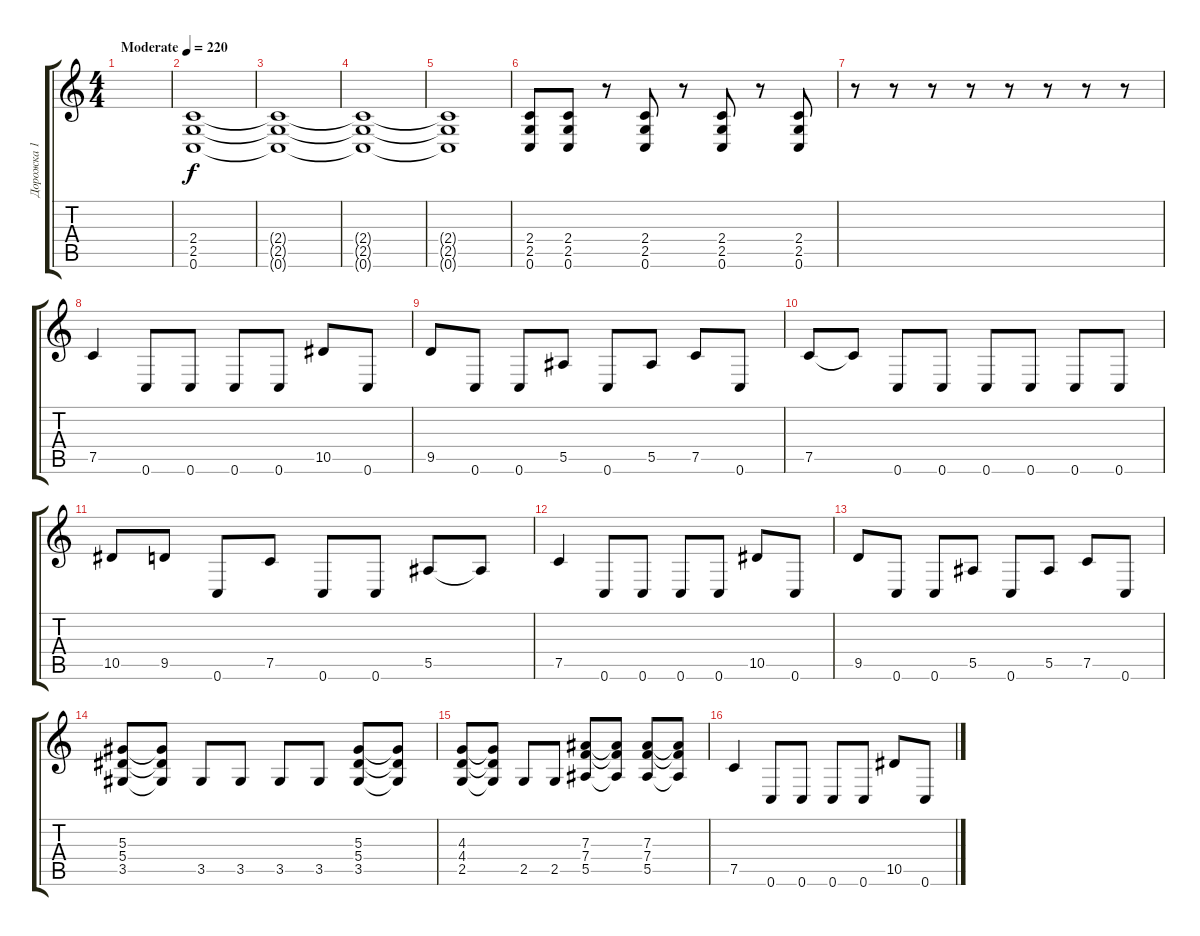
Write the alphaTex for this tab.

\track ("Дорожка 1" "Дорожка 1") {instrument distortionguitar}
\staff {score tabs}
\tuning (C4 G3 Eb3 Bb2 F2 C2) {hide}
\ts (4 4)
\tempo (220 "Moderate")
\clef g2
\ks c
|
(2.4 2.5 0.6).1 |
(2.4{t} 2.5{t} 0.6{t}).1 |
(2.4{t} 2.5{t} 0.6{t}).1 |
(2.4{t} 2.5{t} 0.6{t}).1 |
(2.4 2.5 0.6).8 (2.4 2.5 0.6).8 r.8 (2.4 2.5 0.6).8 r.8 (2.4 2.5 0.6).8 r.8 (2.4 2.5 0.6).8 |
r.8 r.8 r.8 r.8 r.8 r.8 r.8 r.8 |
7.5.4 0.6.8 0.6.8 0.6.8 0.6.8 10.5.8 0.6.8 |
9.5.8 0.6.8 0.6.8 5.5.8 0.6.8 5.5.8 7.5.8 0.6.8 |
7.5.8 7.5{t}.8 0.6.8 0.6.8 0.6.8 0.6.8 0.6.8 0.6.8 |
10.5.8 9.5.8 0.6.8 7.5.8 0.6.8 0.6.8 5.5.8 5.5{t}.8 |
7.5.4 0.6.8 0.6.8 0.6.8 0.6.8 10.5.8 0.6.8 |
9.5.8 0.6.8 0.6.8 5.5.8 0.6.8 5.5.8 7.5.8 0.6.8 |
(5.3 5.4 3.5).8 (5.3{t} 5.4{t} 3.5{t}).8 3.5.8 3.5.8 3.5.8 3.5.8 (5.3 5.4 3.5).8 (5.3{t} 5.4{t} 3.5{t}).8 |
(4.3 4.4 2.5).8 (4.3{t} 4.4{t} 2.5{t}).8 2.5.8 2.5.8 (7.3 7.4 5.5).8 (7.3{t} 7.4{t} 5.5{t}).8 (7.3 7.4 5.5).8 (7.3{t} 7.4{t} 5.5{t}).8 |
7.5.4 0.6.8 0.6.8 0.6.8 0.6.8 10.5.8 0.6.8
